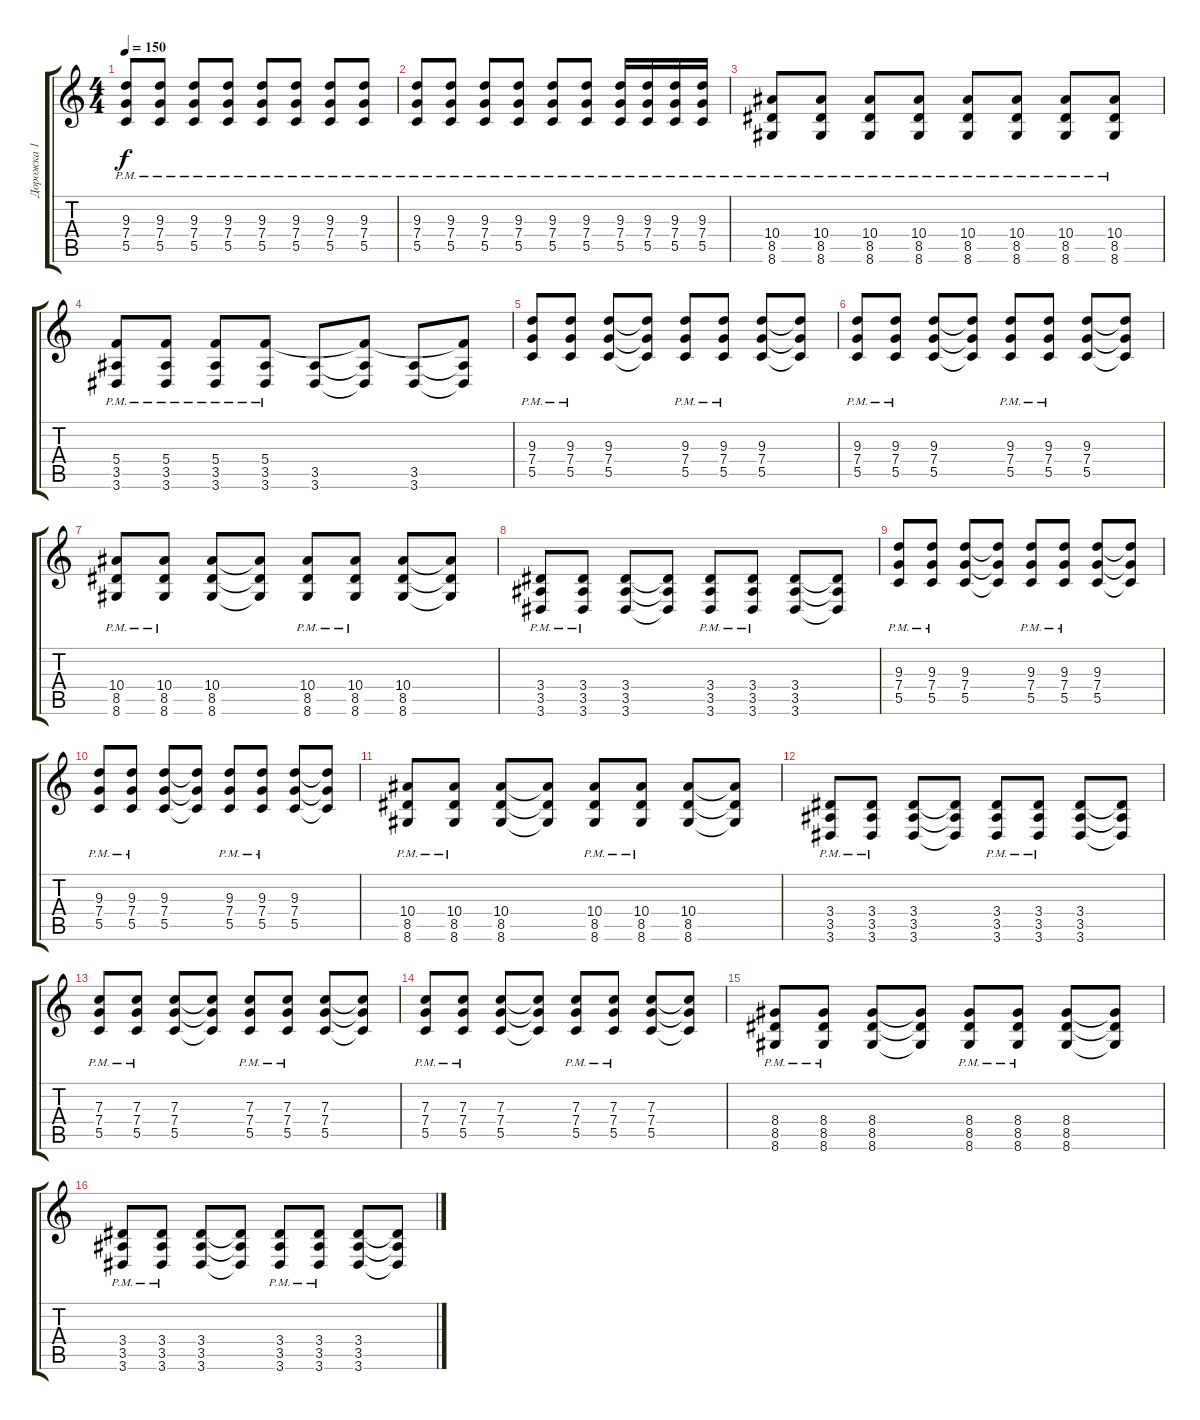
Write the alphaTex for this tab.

\track ("Дорожка 1" "Дорожка 1") {instrument distortionguitar}
\staff {score tabs}
\tuning (D4 A3 F3 C3 G2 C2) {hide}
\ts (4 4)
\tempo 150
\clef g2
\ks c
(9.3{pm} 7.4{pm} 5.5{pm}).8{dy f} (9.3{pm} 7.4{pm} 5.5{pm}).8 (9.3{pm} 7.4{pm} 5.5{pm}).8 (9.3{pm} 7.4{pm} 5.5{pm}).8 (9.3{pm} 7.4{pm} 5.5{pm}).8 (9.3{pm} 7.4{pm} 5.5{pm}).8 (9.3{pm} 7.4{pm} 5.5{pm}).8 (9.3{pm} 7.4{pm} 5.5{pm}).8 |
(9.3{pm} 7.4{pm} 5.5{pm}).8 (9.3{pm} 7.4{pm} 5.5{pm}).8 (9.3{pm} 7.4{pm} 5.5{pm}).8 (9.3{pm} 7.4{pm} 5.5{pm}).8 (9.3{pm} 7.4{pm} 5.5{pm}).8 (9.3{pm} 7.4{pm} 5.5{pm}).8 (9.3{pm} 7.4{pm} 5.5{pm}).16 (9.3{pm} 7.4{pm} 5.5{pm}).16 (9.3{pm} 7.4{pm} 5.5{pm}).16 (9.3{pm} 7.4{pm} 5.5{pm}).16 |
(10.4{pm} 8.5{pm} 8.6{pm}).8 (10.4{pm} 8.5{pm} 8.6{pm}).8 (10.4{pm} 8.5{pm} 8.6{pm}).8 (10.4{pm} 8.5{pm} 8.6{pm}).8 (10.4{pm} 8.5{pm} 8.6{pm}).8 (10.4{pm} 8.5{pm} 8.6{pm}).8 (10.4{pm} 8.5{pm} 8.6{pm}).8 (10.4{pm} 8.5{pm} 8.6{pm}).8 |
(5.4{pm} 3.5{pm} 3.6{pm}).8 (5.4{pm} 3.5{pm} 3.6{pm}).8 (5.4{pm} 3.5{pm} 3.6{pm}).8 (5.4{pm} 3.5{pm} 3.6{pm}).8 (3.5 3.6).8 (5.4{t} 3.5{t} 3.6{t}).8 (3.5 3.6).8 (5.4{t} 3.5{t} 3.6{t}).8 |
(9.3{pm} 7.4{pm} 5.5{pm}).8 (9.3{pm} 7.4{pm} 5.5{pm}).8 (9.3 7.4 5.5).8 (9.3{t} 7.4{t} 5.5{t}).8 (9.3{pm} 7.4{pm} 5.5{pm}).8 (9.3{pm} 7.4{pm} 5.5{pm}).8 (9.3 7.4 5.5).8 (9.3{t} 7.4{t} 5.5{t}).8 |
(9.3{pm} 7.4{pm} 5.5{pm}).8 (9.3{pm} 7.4{pm} 5.5{pm}).8 (9.3 7.4 5.5).8 (9.3{t} 7.4{t} 5.5{t}).8 (9.3{pm} 7.4{pm} 5.5{pm}).8 (9.3{pm} 7.4{pm} 5.5{pm}).8 (9.3 7.4 5.5).8 (9.3{t} 7.4{t} 5.5{t}).8 |
(10.4{pm} 8.5{pm} 8.6{pm}).8 (10.4{pm} 8.5{pm} 8.6{pm}).8 (10.4 8.5 8.6).8 (10.4{t} 8.5{t} 8.6{t}).8 (10.4{pm} 8.5{pm} 8.6{pm}).8 (10.4{pm} 8.5{pm} 8.6{pm}).8 (10.4 8.5 8.6).8 (10.4{t} 8.5{t} 8.6{t}).8 |
(3.4{pm} 3.5{pm} 3.6{pm}).8 (3.4{pm} 3.5{pm} 3.6{pm}).8 (3.4 3.5 3.6).8 (3.4{t} 3.5{t} 3.6{t}).8 (3.4{pm} 3.5{pm} 3.6{pm}).8 (3.4{pm} 3.5{pm} 3.6{pm}).8 (3.4 3.5 3.6).8 (3.4{t} 3.5{t} 3.6{t}).8 |
(9.3{pm} 7.4{pm} 5.5{pm}).8 (9.3{pm} 7.4{pm} 5.5{pm}).8 (9.3 7.4 5.5).8 (9.3{t} 7.4{t} 5.5{t}).8 (9.3{pm} 7.4{pm} 5.5{pm}).8 (9.3{pm} 7.4{pm} 5.5{pm}).8 (9.3 7.4 5.5).8 (9.3{t} 7.4{t} 5.5{t}).8 |
(9.3{pm} 7.4{pm} 5.5{pm}).8 (9.3{pm} 7.4{pm} 5.5{pm}).8 (9.3 7.4 5.5).8 (9.3{t} 7.4{t} 5.5{t}).8 (9.3{pm} 7.4{pm} 5.5{pm}).8 (9.3{pm} 7.4{pm} 5.5{pm}).8 (9.3 7.4 5.5).8 (9.3{t} 7.4{t} 5.5{t}).8 |
(10.4{pm} 8.5{pm} 8.6{pm}).8 (10.4{pm} 8.5{pm} 8.6{pm}).8 (10.4 8.5 8.6).8 (10.4{t} 8.5{t} 8.6{t}).8 (10.4{pm} 8.5{pm} 8.6{pm}).8 (10.4{pm} 8.5{pm} 8.6{pm}).8 (10.4 8.5 8.6).8 (10.4{t} 8.5{t} 8.6{t}).8 |
(3.4{pm} 3.5{pm} 3.6{pm}).8 (3.4{pm} 3.5{pm} 3.6{pm}).8 (3.4 3.5 3.6).8 (3.4{t} 3.5{t} 3.6{t}).8 (3.4{pm} 3.5{pm} 3.6{pm}).8 (3.4{pm} 3.5{pm} 3.6{pm}).8 (3.4 3.5 3.6).8 (3.4{t} 3.5{t} 3.6{t}).8 |
(7.3{pm} 7.4{pm} 5.5{pm}).8 (7.3{pm} 7.4{pm} 5.5{pm}).8 (7.3 7.4 5.5).8 (7.3{t} 7.4{t} 5.5{t}).8 (7.3{pm} 7.4{pm} 5.5{pm}).8 (7.3{pm} 7.4{pm} 5.5{pm}).8 (7.3 7.4 5.5).8 (7.3{t} 7.4{t} 5.5{t}).8 |
(7.3{pm} 7.4{pm} 5.5{pm}).8 (7.3{pm} 7.4{pm} 5.5{pm}).8 (7.3 7.4 5.5).8 (7.3{t} 7.4{t} 5.5{t}).8 (7.3{pm} 7.4{pm} 5.5{pm}).8 (7.3{pm} 7.4{pm} 5.5{pm}).8 (7.3 7.4 5.5).8 (7.3{t} 7.4{t} 5.5{t}).8 |
(8.4{pm} 8.5{pm} 8.6{pm}).8 (8.4{pm} 8.5{pm} 8.6{pm}).8 (8.4 8.5 8.6).8 (8.4{t} 8.5{t} 8.6{t}).8 (8.4{pm} 8.5{pm} 8.6{pm}).8 (8.4{pm} 8.5{pm} 8.6{pm}).8 (8.4 8.5 8.6).8 (8.4{t} 8.5{t} 8.6{t}).8 |
(3.4{pm} 3.5{pm} 3.6{pm}).8 (3.4{pm} 3.5{pm} 3.6{pm}).8 (3.4 3.5 3.6).8 (3.4{t} 3.5{t} 3.6{t}).8 (3.4{pm} 3.5{pm} 3.6{pm}).8 (3.4{pm} 3.5{pm} 3.6{pm}).8 (3.4 3.5 3.6).8 (3.4{t} 3.5{t} 3.6{t}).8
